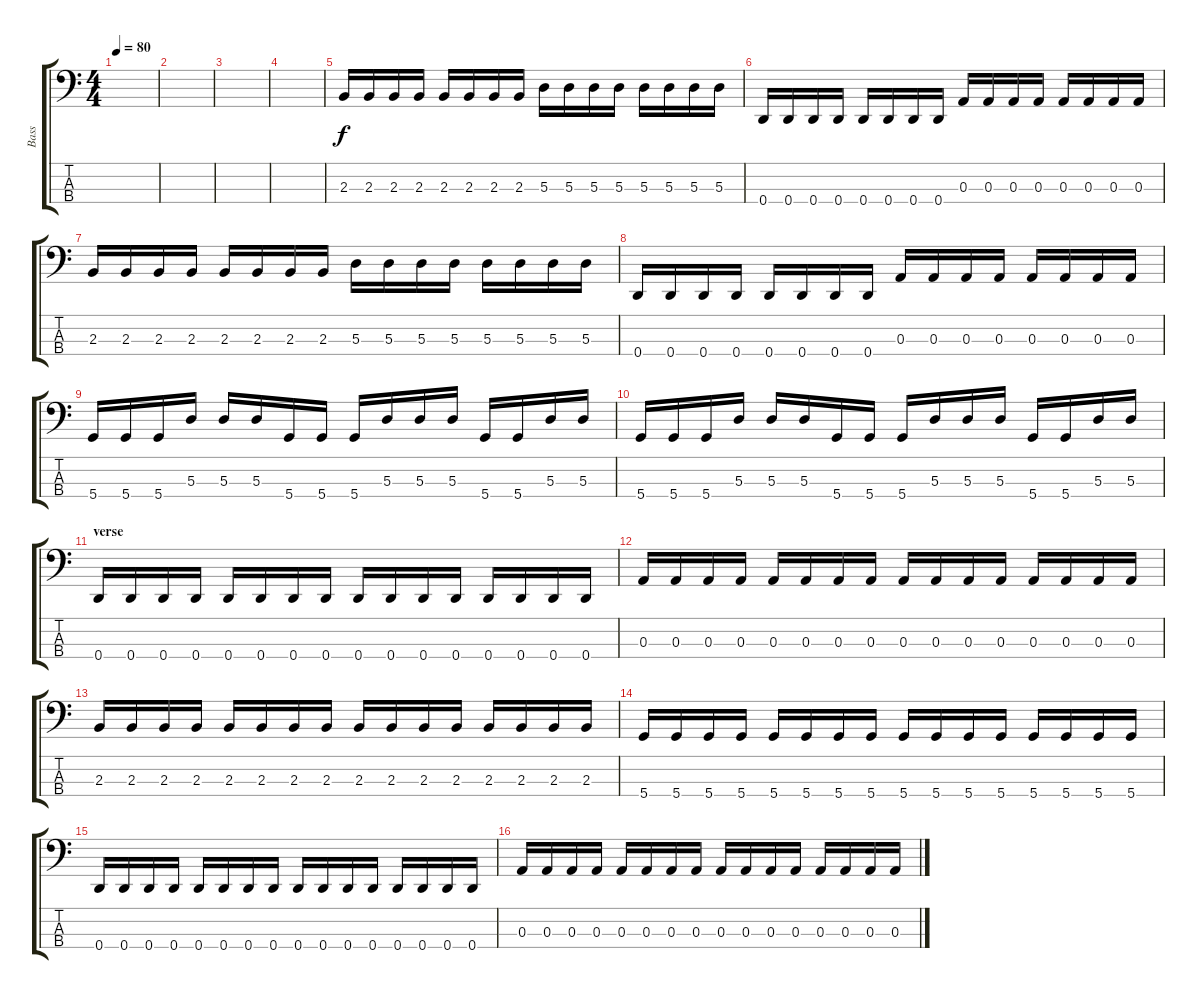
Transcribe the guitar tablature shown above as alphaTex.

\track ("Bass" "Bass") {instrument electricbasspick}
\staff {score tabs}
\tuning (G2 D2 A1 D1) {hide}
\ts (4 4)
\tempo 80
\clef f4
\ks c
|
|
|
|
2.3.16 2.3.16 2.3.16 2.3.16 2.3.16 2.3.16 2.3.16 2.3.16 5.3.16 5.3.16 5.3.16 5.3.16 5.3.16 5.3.16 5.3.16 5.3.16 |
0.4.16 0.4.16 0.4.16 0.4.16 0.4.16 0.4.16 0.4.16 0.4.16 0.3.16 0.3.16 0.3.16 0.3.16 0.3.16 0.3.16 0.3.16 0.3.16 |
2.3.16 2.3.16 2.3.16 2.3.16 2.3.16 2.3.16 2.3.16 2.3.16 5.3.16 5.3.16 5.3.16 5.3.16 5.3.16 5.3.16 5.3.16 5.3.16 |
0.4.16 0.4.16 0.4.16 0.4.16 0.4.16 0.4.16 0.4.16 0.4.16 0.3.16 0.3.16 0.3.16 0.3.16 0.3.16 0.3.16 0.3.16 0.3.16 |
5.4.16 5.4.16 5.4.16 5.3.16 5.3.16 5.3.16 5.4.16 5.4.16 5.4.16 5.3.16 5.3.16 5.3.16 5.4.16 5.4.16 5.3.16 5.3.16 |
5.4.16 5.4.16 5.4.16 5.3.16 5.3.16 5.3.16 5.4.16 5.4.16 5.4.16 5.3.16 5.3.16 5.3.16 5.4.16 5.4.16 5.3.16 5.3.16 |
\section ("" "verse")
0.4.16 0.4.16 0.4.16 0.4.16 0.4.16 0.4.16 0.4.16 0.4.16 0.4.16 0.4.16 0.4.16 0.4.16 0.4.16 0.4.16 0.4.16 0.4.16 |
0.3.16 0.3.16 0.3.16 0.3.16 0.3.16 0.3.16 0.3.16 0.3.16 0.3.16 0.3.16 0.3.16 0.3.16 0.3.16 0.3.16 0.3.16 0.3.16 |
2.3.16 2.3.16 2.3.16 2.3.16 2.3.16 2.3.16 2.3.16 2.3.16 2.3.16 2.3.16 2.3.16 2.3.16 2.3.16 2.3.16 2.3.16 2.3.16 |
5.4.16 5.4.16 5.4.16 5.4.16 5.4.16 5.4.16 5.4.16 5.4.16 5.4.16 5.4.16 5.4.16 5.4.16 5.4.16 5.4.16 5.4.16 5.4.16 |
0.4.16 0.4.16 0.4.16 0.4.16 0.4.16 0.4.16 0.4.16 0.4.16 0.4.16 0.4.16 0.4.16 0.4.16 0.4.16 0.4.16 0.4.16 0.4.16 |
0.3.16 0.3.16 0.3.16 0.3.16 0.3.16 0.3.16 0.3.16 0.3.16 0.3.16 0.3.16 0.3.16 0.3.16 0.3.16 0.3.16 0.3.16 0.3.16
